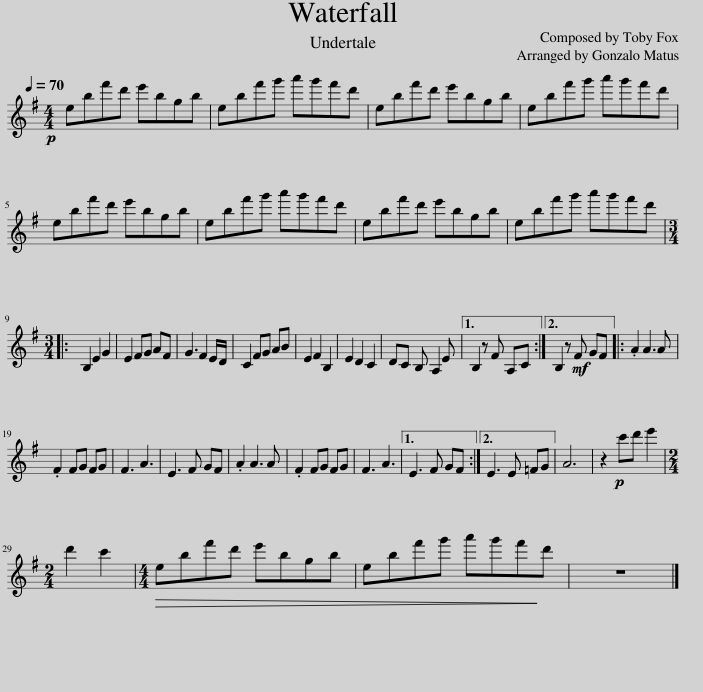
X:1
L:1/8
Q:1/4=70
M:4/4
I:linebreak $
K:G
V:1 treble
V:1
!p! ebf'd' e'bgb | ebf'g' a'g'f'd' | ebf'd' e'bgb | ebf'g' a'g'f'd' |$ ebf'd' e'bgb | %5
 ebf'g' a'g'f'd' | ebf'd' e'bgb | ebf'g' a'g'f'd' |:$[M:3/4] B,2 E2 G2 | E2 FG AF | %10
 G3 F2 E/D/ | C2 FG AB | E2 F2 B,2 | E2 D2 C2 | DC B, A,2 E |1 %15
 B,2 z F A,C :|2 B,2 z!mf! F GF |: .A2 A3 A |$ .F2 FG FG | F3 A3 | %20
 E3 F GF | .A2 A3 A | .F2 FG FG | F3 A3 |1 E3 F GF :|2 %25
 E3 E =FG || A6 | z2!p! c'd' e'2 |$[M:2/4] d'2 c'2 |[M:4/4]!>(! ebf'd' e'bgb | %30
 ebf'g' a'g'f'!>)!d' | z8 |] %32
